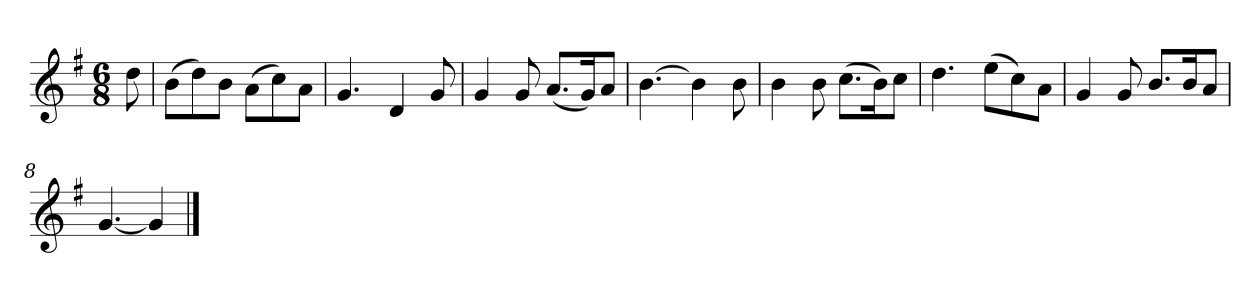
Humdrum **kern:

**kern
*part1
*staff1
*k[f#]
*M6/8
*MM120
=
8dd
=1
(8bL
8dd)
8bJ
(8aL
8cc)
8aJ
=2
4.g
4d
8g
=3
4g
8g
(8.aL
16gK)
8aJ
=4
[4.b
4b]
8b
=5
4b
8b
(8.ccL
16bK)
8ccJ
=6
4.dd
(8eeL
8cc)
8aJ
=7
4g
8g
8.bL
16bK
8aJ
=8
[4.g
4g]
==
*-
